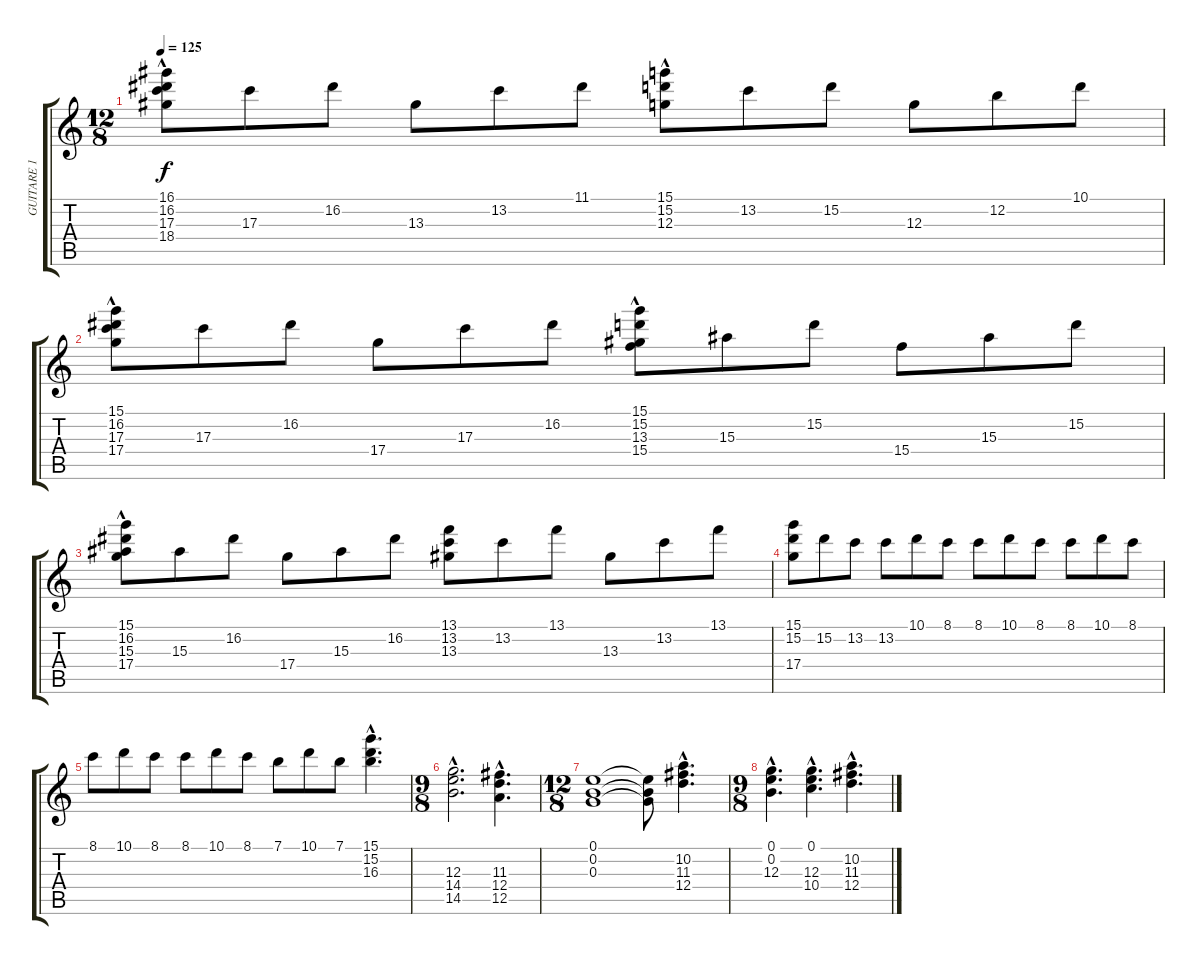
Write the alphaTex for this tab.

\track ("GUITARE 1" "GUITARE 1") {instrument electricguitarclean}
\staff {score tabs}
\tuning (E4 B3 G3 D3 A2 E2) {hide}
\ts (12 8)
\tempo 125
\clef g2
\ks c
(16.1{hac} 16.2 17.3 18.4).8{dy f} 17.3.8 16.2.8 13.3.8 13.2.8 11.1.8 (15.1{hac} 15.2 12.3).8 13.2.8 15.2.8 12.3.8 12.2.8 10.1.8 |
(15.1{hac} 16.2 17.3 17.4).8 17.3.8 16.2.8 17.4.8 17.3.8 16.2.8 (15.1{hac} 15.2 13.3{hac} 15.4).8 15.3.8 15.2.8 15.4.8 15.3.8 15.2.8 |
(15.1{hac} 16.2 15.3 17.4).8 15.3.8 16.2.8 17.4.8 15.3.8 16.2.8 (13.1 13.2 13.3).8 13.2.8 13.1.8 13.3.8 13.2.8 13.1.8 |
(15.1 15.2 17.4).8 15.2.8 13.2.8 13.2.8 10.1.8 8.1.8 8.1.8 10.1.8 8.1.8 8.1.8 10.1.8 8.1.8 |
8.1.8 10.1.8 8.1.8 8.1.8 10.1.8 8.1.8 7.1.8 10.1.8 7.1.8 (15.1{hac} 15.2{hac} 16.3{hac}).4{d} |
\ts (9 8)
(12.3{hac} 14.4{hac} 14.5{hac}).2{d} (11.3{hac} 12.4{hac} 12.5{hac}).4{d} |
\ts (12 8)
(0.1 0.2 0.3).1 (0.1{t} 0.2{t} 0.3{t}).8 (10.2{hac} 11.3{hac} 12.4{hac}).4{d} |
\ts (9 8)
(0.1{hac} 0.2{hac} 12.3{hac}).4{d} (0.1{hac} 12.3{hac} 10.4{hac}).4{d} (10.2{hac} 11.3{hac} 12.4{hac}).4{d}
